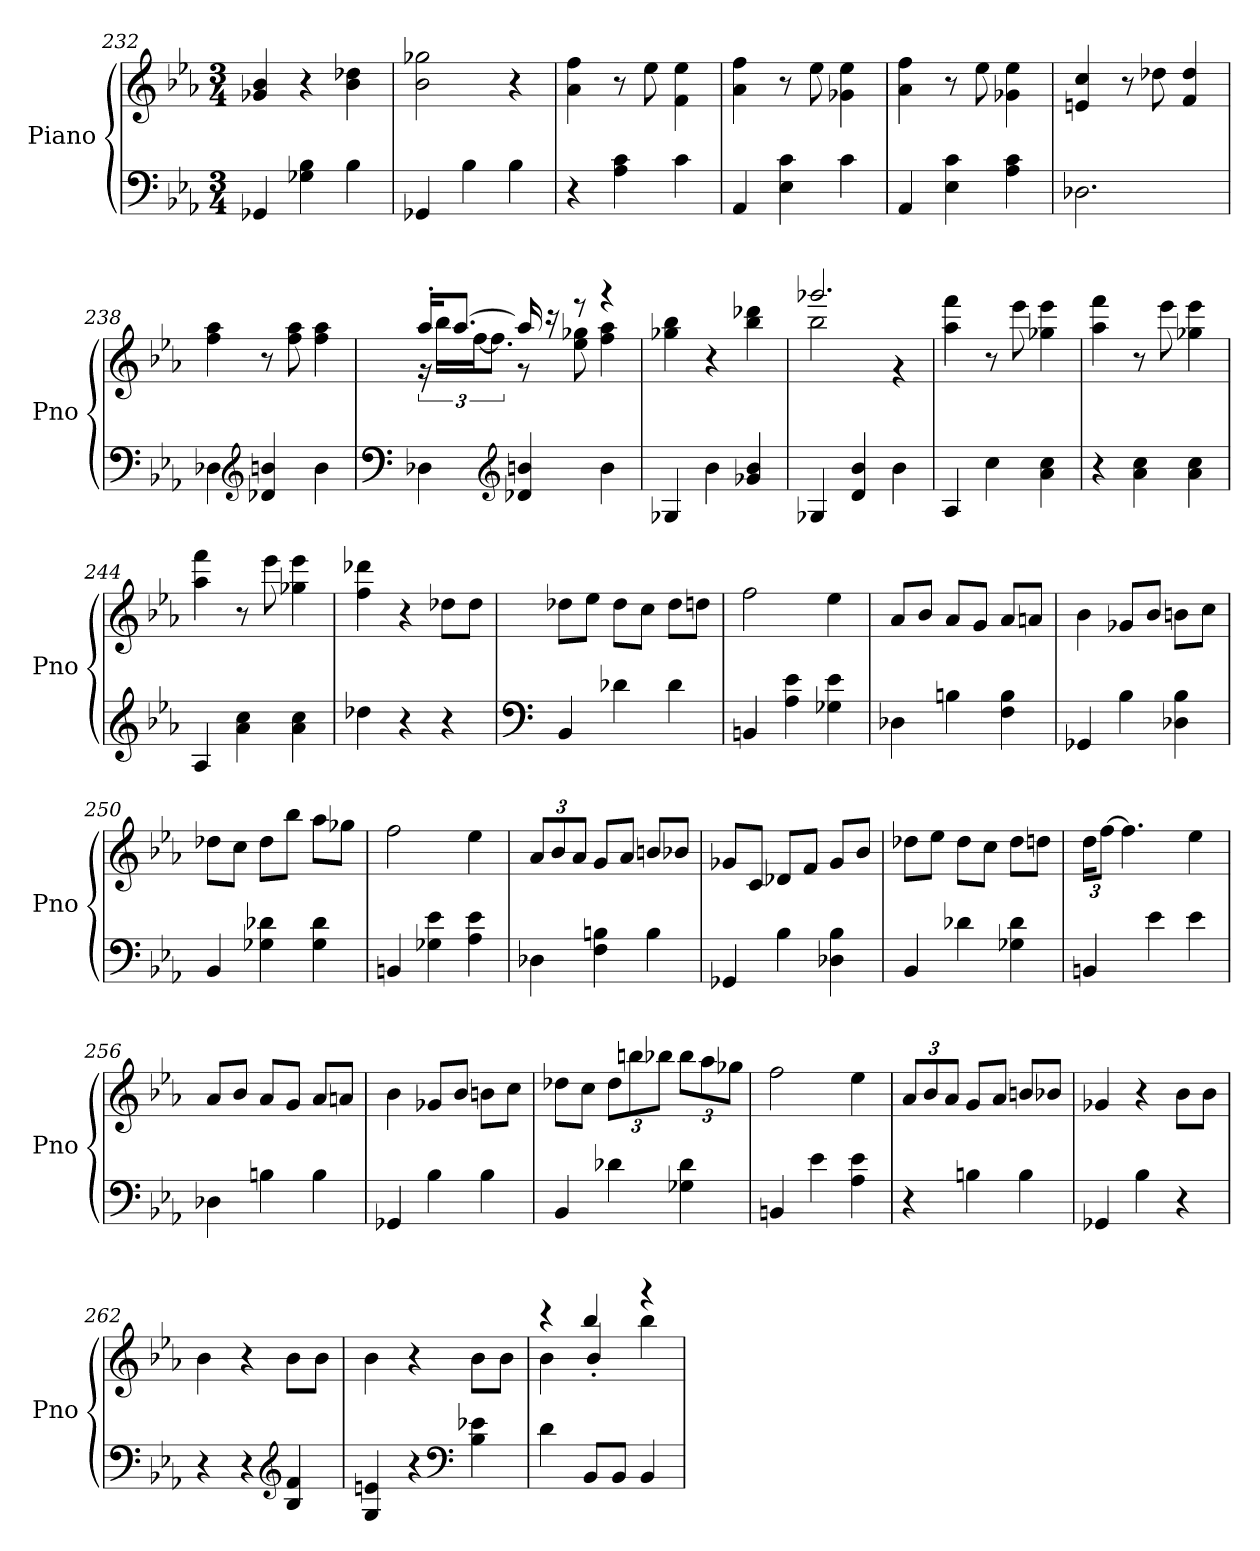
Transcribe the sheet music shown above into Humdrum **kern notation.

**kern	**kern
*part1	*part1
*staff2	*staff1
*I"Piano	*
*I'Pno	*
*clefF4	*clefG2
*k[b-e-a-]	*k[b-e-a-]
*M3/4	*M3/4
=232	=232
4GG-X/	4g-X/ 4b-/
4G-X\ 4B-\	4r
4B-\	4b-\ 4dd-X\
=233	=233
4GG-X/	2b-\ 2gg-X\
4B-\	.
4B-\	4r
=234	=234
*	*MM183
4r	4a-\ 4ff\
4A-\ 4c\	8r
.	8ee-\
4c\	4f\ 4ee-\
=235	=235
4AA-/	4a-\ 4ff\
4E-\ 4c\	8r
.	8ee-\
4c\	4g-X\ 4ee-\
=236	=236
4AA-/	4a-\ 4ff\
4E-\ 4c\	8r
.	8ee-\
4A-\ 4c\	4g-X\ 4ee-\
=237	=237
*	*MM180
2.D-X\	4en/ 4cc/
.	8r
.	8dd-X\
.	4f/ 4dd-/
=238	=238
*	*MM185
4D-X\	4ff\ 4aa-\
*clefG2	*
4d-X/ 4bn/	8r
.	8ff\ 8aa-\
4b\	4ff\ 4aa-\
=239	=239
*clefF4	*
*	*^
4D-X\	16aa-'/KL	24r
.	.	24bb-\LL
.	[8.aa-/J	.
.	.	[24ff\J
.	.	12.ff\J]
*clefG2	*	*
4d-X/ 4bn/	16aa-/]	8r
.	16r	.
.	8r	8ee-\ 8gg-X\
4b\	4r	4ff\ 4aa-\
*	*v	*v
=240	=240
4G-X/	4gg-X\ 4bb-\
4b-\	4r
4g-X/ 4b-/	4bb-\ 4ddd-X\
=241	=241
*	*^
4G-X/	2.ggg-X/	2bb-\
4d/ 4b-/	.	.
4b-\	.	4r
*	*v	*v
=242	=242
*	*MM184
4A-/	4aa-\ 4fff\
4cc\	8r
.	8eee-\
4a-\ 4cc\	4gg-X\ 4eee-\
=243	=243
4r	4aa-\ 4fff\
4a-\ 4cc\	8r
.	8eee-\
4a-\ 4cc\	4gg-X\ 4eee-\
=244	=244
4A-/	4aa-\ 4fff\
4a-\ 4cc\	8r
.	8eee-\
4a-\ 4cc\	4gg-X\ 4eee-\
=245	=245
*	*MM172
4dd-X\	4ff\ 4ddd-X\
4r	4r
*	*MM181
4r	8dd-X\L
.	8dd-\J
=246	=246
*clefF4	*
*	*MM184
4BB-/	8dd-X\L
.	8ee-\J
4d-X\	8dd-\L
.	8cc\J
4d-\	8dd-\L
.	8ddn\J
=247	=247
4BBn/	2ff\
4A-\ 4e-\	.
4G-X\ 4e-\	4ee-\
=248	=248
4D-X\	8a-/L
.	8b-/J
4Bn\	8a-/L
.	8g/J
4F\ 4B\	8a-/L
.	8an/J
=249	=249
4GG-X/	4b-\
4B-\	8g-X/L
.	8b-/J
4D-X\ 4B-\	8bn\L
.	8cc\J
=250	=250
*	*MM183
4BB-/	8dd-X\L
.	8cc\J
4G-X\ 4d-X\	8dd-\L
.	8bb-\J
4G-\ 4d-\	8aa-\L
.	8gg-X\J
=251	=251
4BBn/	2ff\
4G-X\ 4e-\	.
4A-\ 4e-\	4ee-\
=252	=252
*	*MM185
4D-X\	12a-/L
.	12b-/
.	12a-/J
4F\ 4Bn\	8g/L
.	8a-/J
4B\	8bn/L
.	8b-X/J
=253	=253
4GG-X/	8g-X/L
.	8c/J
4B-\	8d-X/L
.	8f/J
4D-X\ 4B-\	8g-/L
.	8b-/J
=254	=254
*	*MM184
4BB-/	8dd-X\L
.	8ee-\J
4d-X\	8dd-\L
.	8cc\J
4G-X\ 4d-\	8dd-\L
.	8ddn\J
=255	=255
4BBn/	24dd\KL
.	[12ff\J
.	4.ff\]
4e-\	.
4e-\	4ee-\
=256	=256
4D-X\	8a-/L
.	8b-/J
4Bn\	8a-/L
.	8g/J
4B\	8a-/L
.	8an/J
=257	=257
4GG-X/	4b-\
4B-\	8g-X/L
.	8b-/J
4B-\	8bn\L
.	8cc\J
=258	=258
*	*MM183
4BB-/	8dd-X\L
.	8cc\J
4d-X\	12dd-\L
.	12bbn\
.	12bb-X\J
4G-X\ 4d-\	12bb-\L
.	12aa-\
.	12gg-X\J
=259	=259
4BBn/	2ff\
4e-\	.
4A-\ 4e-\	4ee-\
=260	=260
*	*MM186
4r	12a-/L
.	12b-/
.	12a-/J
4Bn\	8g/L
.	8a-/J
4B\	8bn/L
.	8b-X/J
=261	=261
*	*MM180
4GG-X/	4g-X/
4B-\	4r
*	*MM184
4r	8b-\L
.	8b-\J
=262	=262
4r	4b-\
4r	4r
*clefG2	*
4B-/ 4f/	8b-\L
.	8b-\J
=263	=263
4G/ 4en/	4b-\
4r	4r
*clefF4	*
4B-\ 4e-X\	8b-\L
.	8b-\J
=264	=264
*	*MM181
*	*^
4d\	4r	4b-\
8BB-/L	4bb-/	4b-'/
8BB-/J	.	.
4BB-/	4r	4bb-\
*	*v	*v
=	=
*-	*-
